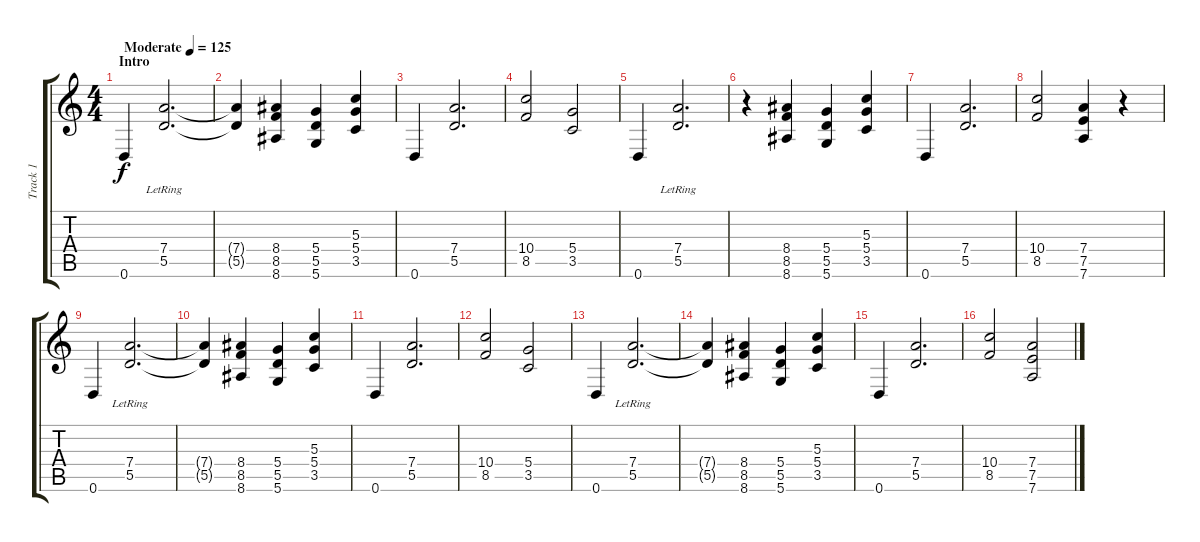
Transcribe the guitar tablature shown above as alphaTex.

\track ("Track 1" "Track 1") {instrument distortionguitar}
\staff {score tabs}
\tuning (E4 B3 G3 D3 A2 D2) {hide}
\ts (4 4)
\section ("" "Intro")
\tempo (125 "Moderate")
\clef g2
\ks c
0.6.4{dy f instrument distortionguitar} (7.4 5.5{lr}).2{d} |
(7.4{t} 5.5{t}).4 (8.4 8.5 8.6).4 (5.4 5.5 5.6).4 (5.3 5.4 3.5).4 |
0.6.4 (7.4 5.5).2{d} |
(10.4 8.5).2 (5.4 3.5).2 |
0.6.4 (7.4 5.5{lr}).2{d} |
r.4 (8.4 8.5 8.6).4 (5.4 5.5 5.6).4 (5.3 5.4 3.5).4 |
0.6.4 (7.4 5.5).2{d} |
(10.4 8.5).2 (7.4 7.5 7.6).4 r.4 |
0.6.4 (7.4 5.5{lr}).2{d} |
(7.4{t} 5.5{t}).4 (8.4 8.5 8.6).4 (5.4 5.5 5.6).4 (5.3 5.4 3.5).4 |
0.6.4 (7.4 5.5).2{d} |
(10.4 8.5).2 (5.4 3.5).2 |
0.6.4 (7.4 5.5{lr}).2{d} |
(7.4{t} 5.5{t}).4 (8.4 8.5 8.6).4 (5.4 5.5 5.6).4 (5.3 5.4 3.5).4 |
0.6.4 (7.4 5.5).2{d} |
(10.4 8.5).2 (7.4 7.5 7.6).2
